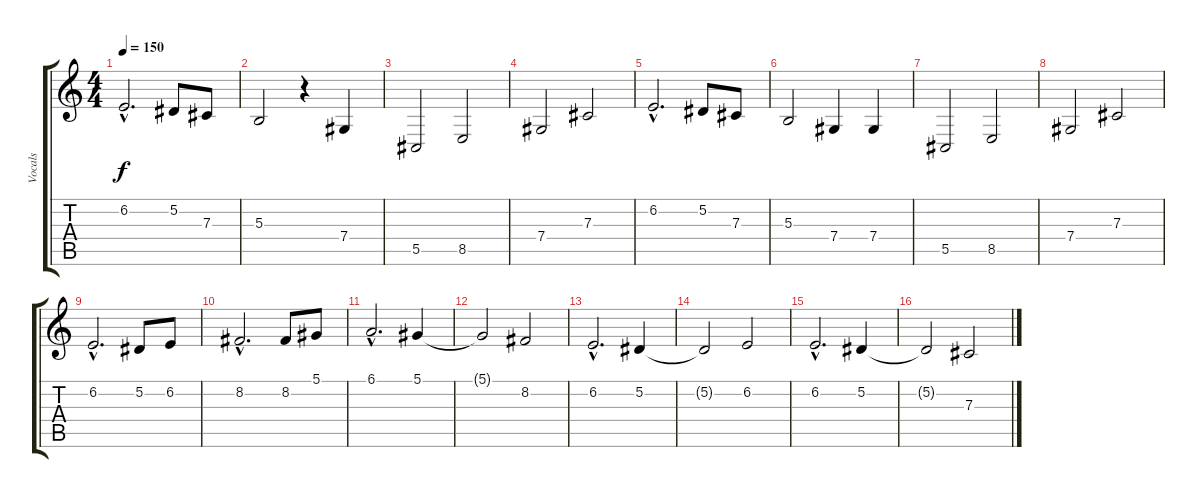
\track ("Vocals" "Vocals") {instrument lead3calliope}
\staff {score tabs}
\tuning (Eb4 Bb3 Gb3 Db3 Ab2 Eb2) {hide}
\ts (4 4)
\tempo 150
\clef g2
\ks c
6.2{hac}.2{d dy f} 5.2.8 7.3.8 |
5.3.2 r.4 7.4.4 |
5.5.2 8.5.2 |
7.4.2 7.3.2 |
6.2{hac}.2{d} 5.2.8 7.3.8 |
5.3.2 7.4.4 7.4.4 |
5.5.2 8.5.2 |
7.4.2 7.3.2 |
6.2{hac}.2{d} 5.2.8 6.2.8 |
8.2{hac}.2{d} 8.2.8 5.1.8 |
6.1{hac}.2{d} 5.1.4 |
5.1{t}.2 8.2.2 |
6.2{hac}.2{d} 5.2.4 |
5.2{t}.2 6.2.2 |
6.2{hac}.2{d} 5.2.4 |
5.2{t}.2 7.3.2
